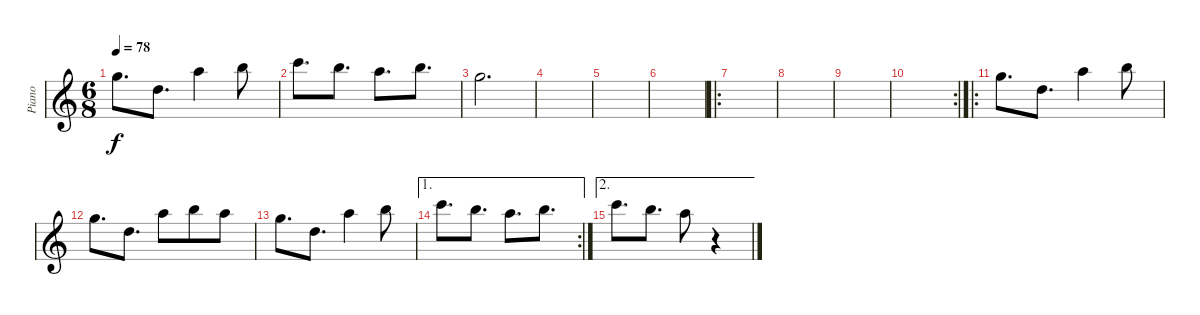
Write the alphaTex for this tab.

\track ("Piano" "Piano") {instrument acousticgrandpiano}
\staff {score}
\tuning (Db4 Ab3 E3 B2 Gb2 Db2) {hide}
\ts (6 8)
\tempo 78
\clef g2
\ks c
18.1.8{d dy f} 18.2.8{d} 20.1.4 22.1.8 |
23.1.8{d} 22.1.8{d} 20.1.8{d} 22.1.8{d} |
18.1.2{d} |
|
|
|
\ro
|
|
|
\rc 2
|
\ro
18.1.8{d} 18.2.8{d} 20.1.4 22.1.8 |
18.1.8{d} 18.2.8{d} 20.1.8 22.1.8 20.1.8 |
18.1.8{d} 18.2.8{d} 20.1.4 22.1.8 |
\ae 1
\rc 2
23.1.8{d} 22.1.8{d} 20.1.8{d} 22.1.8{d} |
\ae 2
23.1.8{d} 22.1.8{d} 20.1.8 r.4
